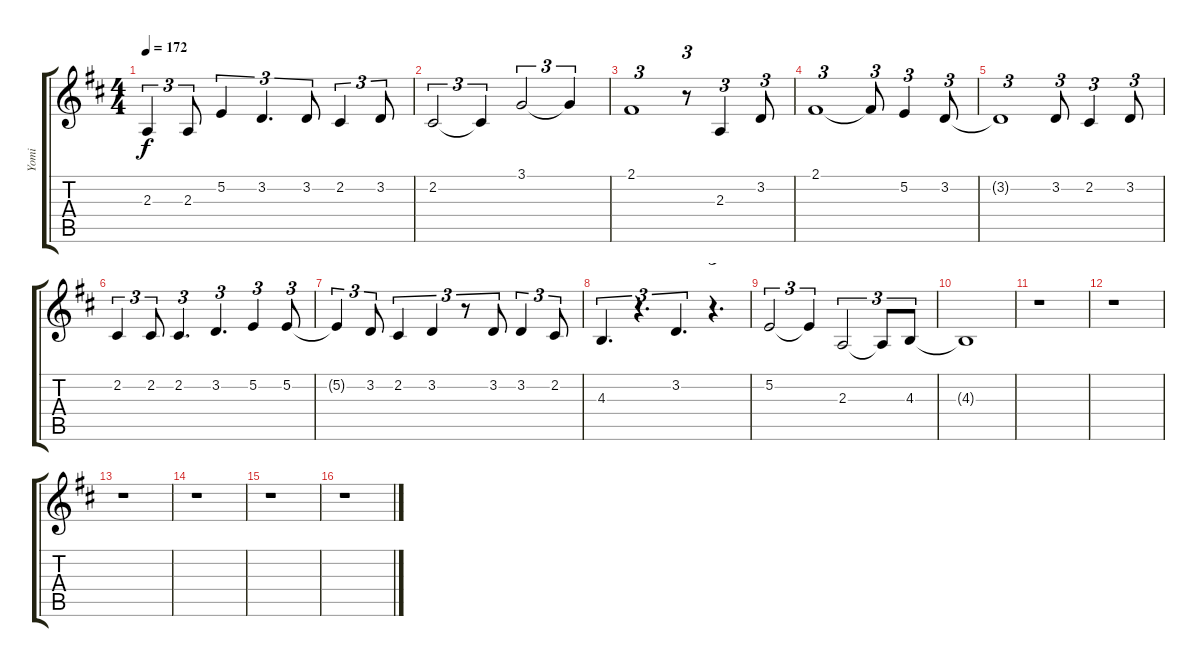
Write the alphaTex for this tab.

\track ("Yomi" "Yomi") {instrument synthvoice}
\staff {score tabs}
\tuning (E4 B3 G3 D3 A2 E2) {hide}
\ts (4 4)
\tempo 172
\clef g2
\ks bminor
2.3.4{tu (3 2) dy f} 2.3.8{tu (3 2)} 5.2.4{tu (3 2)} 3.2.4{d tu (3 2)} 3.2.8{tu (3 2)} 2.2.4{tu (3 2)} 3.2.8{tu (3 2)} |
2.2.2{tu (3 2)} 2.2{t}.4{tu (3 2)} 3.1.2{tu (3 2)} 3.1{t}.4{tu (3 2)} |
2.1.1{tu (3 2)} r.8{tu (3 2)} 2.3.4{tu (3 2)} 3.2.8{tu (3 2)} |
2.1.1{tu (3 2)} 2.1{t}.8{tu (3 2)} 5.2.4{tu (3 2)} 3.2.8{tu (3 2)} |
3.2{t}.1{tu (3 2)} 3.2.8{tu (3 2)} 2.2.4{tu (3 2)} 3.2.8{tu (3 2)} |
2.2.4{tu (3 2)} 2.2.8{tu (3 2)} 2.2.4{d tu (3 2)} 3.2.4{d tu (3 2)} 5.2.4{tu (3 2)} 5.2.8{tu (3 2)} |
5.2{t}.4{tu (3 2)} 3.2.8{tu (3 2)} 2.2.4{tu (3 2)} 3.2.4{tu (3 2)} r.8{tu (3 2)} 3.2.8{tu (3 2)} 3.2.4{tu (3 2)} 2.2.8{tu (3 2)} |
4.3.4{d tu (3 2)} r.4{d tu (3 2)} 3.2.4{d tu (3 2)} r.4{d tu (3 2)} |
5.2.2{tu (3 2)} 5.2{t}.4{tu (3 2)} 2.3.2{tu (3 2)} 2.3{t}.8{tu (3 2)} 4.3.8{tu (3 2)} |
4.3{t}.1 |
r.1 |
r.1 |
r.1 |
r.1 |
r.1 |
r.1
